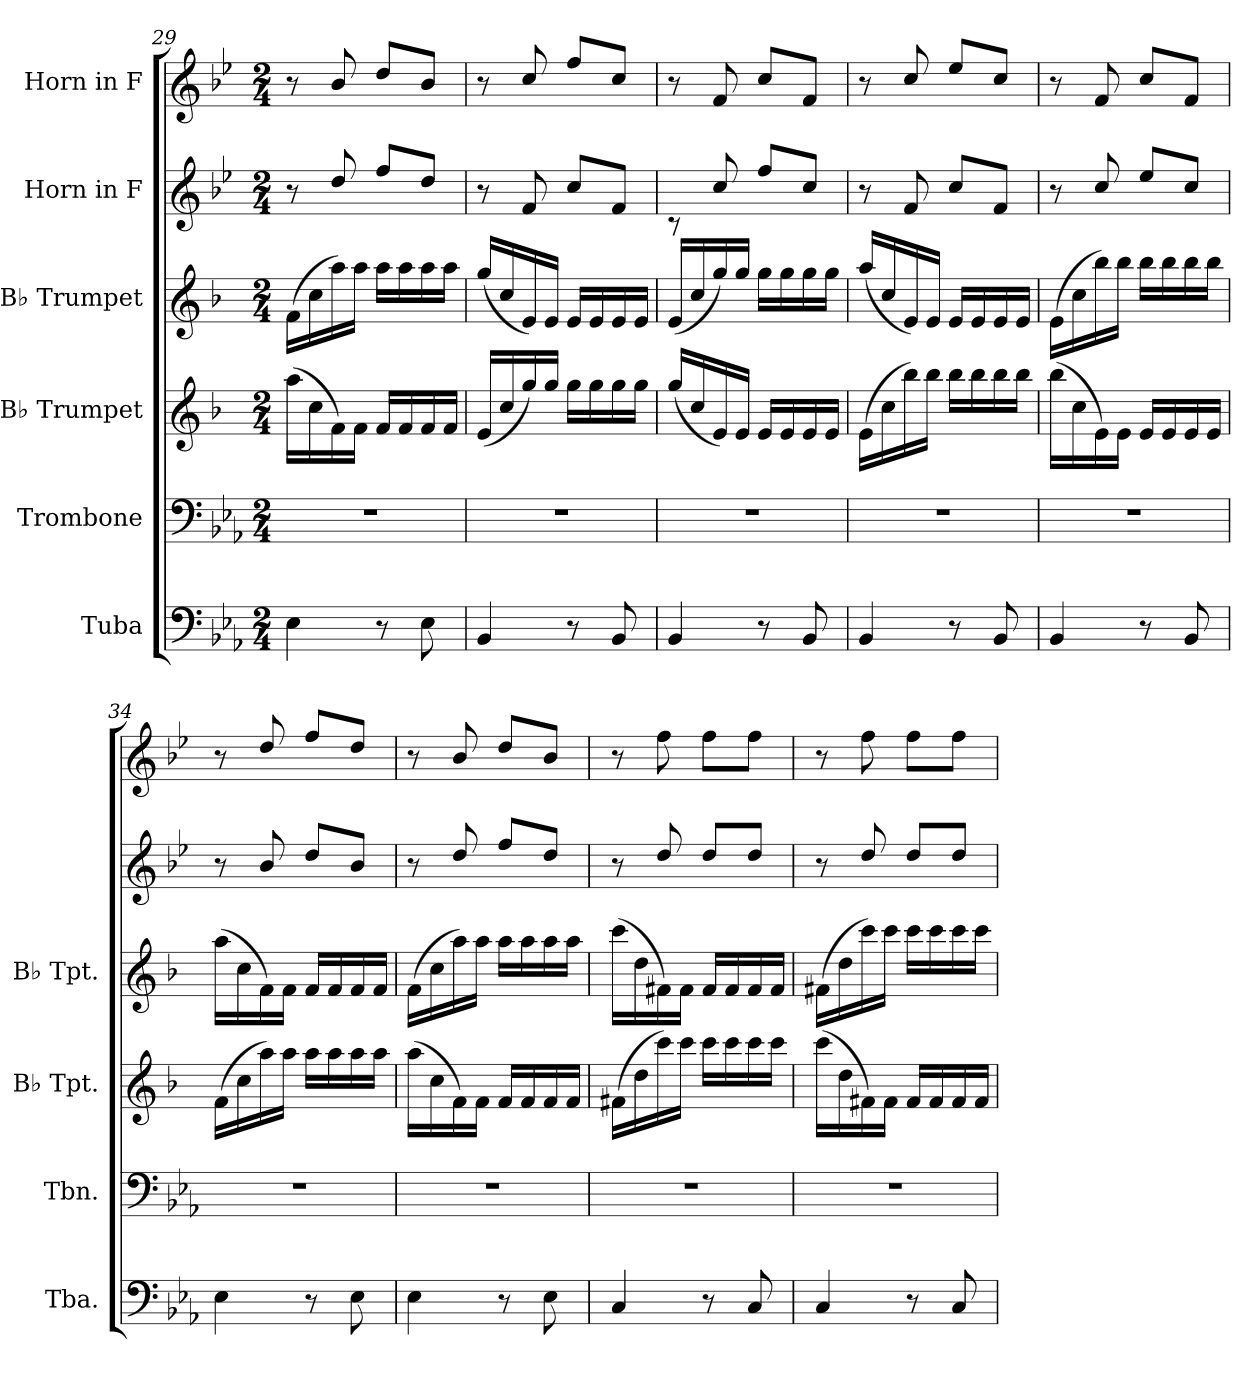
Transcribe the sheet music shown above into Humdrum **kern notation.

**kern	**kern	**kern	**kern	**kern	**kern
*part6	*part5	*part4	*part3	*part2	*part1
*staff6	*staff5	*staff4	*staff3	*staff2	*staff1
*I"Tuba	*I"Trombone	*I"B♭ Trumpet	*I"B♭ Trumpet	*I"Horn in F	*I"Horn in F
*I'Tba.	*I'Tbn.	*I'B♭ Tpt.	*I'B♭ Tpt.	*	*
*clefF4	*clefF4	*clefG2	*clefG2	*clefG2	*clefG2
*	*	*ITrd1c2	*ITrd1c2	*ITrd4c7	*ITrd4c7
*k[b-e-a-]	*k[b-e-a-]	*k[b-e-a-]	*k[b-e-a-]	*k[b-e-a-]	*k[b-e-a-]
*M2/4	*M2/4	*M2/4	*M2/4	*M2/4	*M2/4
=29	=29	=29	=29	=29	=29
4E-\	2r	(>16gg\LL	(>16e-\LL	8r	8r
.	.	16b-\	16b-\	.	.
.	.	16e-\)	16gg\)	8g/	8e-/
.	.	16e-\JJ	16gg\JJ	.	.
8r	.	16e-/LL	16gg\LL	8b-/L	8g/L
.	.	16e-/	16gg\	.	.
8E-\	.	16e-/	16gg\	8g/J	8e-/J
.	.	16e-/JJ	16gg\JJ	.	.
=30	=30	=30	=30	=30	=30
4BB-/	2r	(<16d/LL	(<16ff/LL	8r	8r
.	.	16b-/	16b-/	.	.
.	.	16ff/)	16d/)	8B-/	8f/
.	.	16ff/JJ	16d/JJ	.	.
8r	.	16ff\LL	16d/LL	8f/L	8b-/L
.	.	16ff\	16d/	.	.
8BB-/	.	16ff\	16d/	8B-/J	8f/J
.	.	16ff\JJ	16d/JJ	.	.
=31	=31	=31	=31	=31	=31
4BB-/	2r	(<16ff/LL	(<16d/LL	8rc	8r
.	.	16b-/	16b-/	.	.
.	.	16d/)	16ff/)	8f/	8B-/
.	.	16d/JJ	16ff/JJ	.	.
8r	.	16d/LL	16ff\LL	8b-/L	8f/L
.	.	16d/	16ff\	.	.
8BB-/	.	16d/	16ff\	8f/J	8B-/J
.	.	16d/JJ	16ff\JJ	.	.
!!LO:LB:g=z
=32	=32	=32	=32	=32	=32
4BB-/	2r	(>16d\LL	(<16gg/LL	8r	8r
.	.	16b-\	16b-/	.	.
.	.	16aa-\)	16d/)	8B-/	8f/
.	.	16aa-\JJ	16d/JJ	.	.
8r	.	16aa-\LL	16d/LL	8f/L	8a-/L
.	.	16aa-\	16d/	.	.
8BB-/	.	16aa-\	16d/	8B-/J	8f/J
.	.	16aa-\JJ	16d/JJ	.	.
=33	=33	=33	=33	=33	=33
4BB-/	2r	(>16aa-\LL	(>16d\LL	8r	8r
.	.	16b-\	16b-\	.	.
.	.	16d\)	16aa-\)	8f/	8B-/
.	.	16d\JJ	16aa-\JJ	.	.
8r	.	16d/LL	16aa-\LL	8a-/L	8f/L
.	.	16d/	16aa-\	.	.
8BB-/	.	16d/	16aa-\	8f/J	8B-/J
.	.	16d/JJ	16aa-\JJ	.	.
=34	=34	=34	=34	=34	=34
4E-\	2r	(>16e-\LL	(>16gg\LL	8r	8r
.	.	16b-\	16b-\	.	.
.	.	16gg\)	16e-\)	8e-/	8g/
.	.	16gg\JJ	16e-\JJ	.	.
8r	.	16gg\LL	16e-/LL	8g/L	8b-/L
.	.	16gg\	16e-/	.	.
8E-\	.	16gg\	16e-/	8e-/J	8g/J
.	.	16gg\JJ	16e-/JJ	.	.
=35	=35	=35	=35	=35	=35
4E-\	2r	(>16gg\LL	(>16e-\LL	8r	8r
.	.	16b-\	16b-\	.	.
.	.	16e-\)	16gg\)	8g/	8e-/
.	.	16e-\JJ	16gg\JJ	.	.
8r	.	16e-/LL	16gg\LL	8b-/L	8g/L
.	.	16e-/	16gg\	.	.
8E-\	.	16e-/	16gg\	8g/J	8e-/J
.	.	16e-/JJ	16gg\JJ	.	.
=36	=36	=36	=36	=36	=36
4C/	2r	(>16en\LL	(>16bb-\LL	8r	8r
.	.	16cc\	16cc\	.	.
.	.	16bb-\)	16en\)	8g/	8b-\
.	.	16bb-\JJ	16e\JJ	.	.
8r	.	16bb-\LL	16e/LL	8g/L	8b-\L
.	.	16bb-\	16e/	.	.
8C/	.	16bb-\	16e/	8g/J	8b-\J
.	.	16bb-\JJ	16e/JJ	.	.
!!LO:PB:g=z
=37	=37	=37	=37	=37	=37
4C/	2r	(>16bb-\LL	(>16en\LL	8r	8r
.	.	16cc\	16cc\	.	.
.	.	16en\)	16bb-\)	8g/	8b-\
.	.	16e\JJ	16bb-\JJ	.	.
8r	.	16e/LL	16bb-\LL	8g/L	8b-\L
.	.	16e/	16bb-\	.	.
8C/	.	16e/	16bb-\	8g/J	8b-\J
.	.	16e/JJ	16bb-\JJ	.	.
=	=	=	=	=	=
*-	*-	*-	*-	*-	*-
